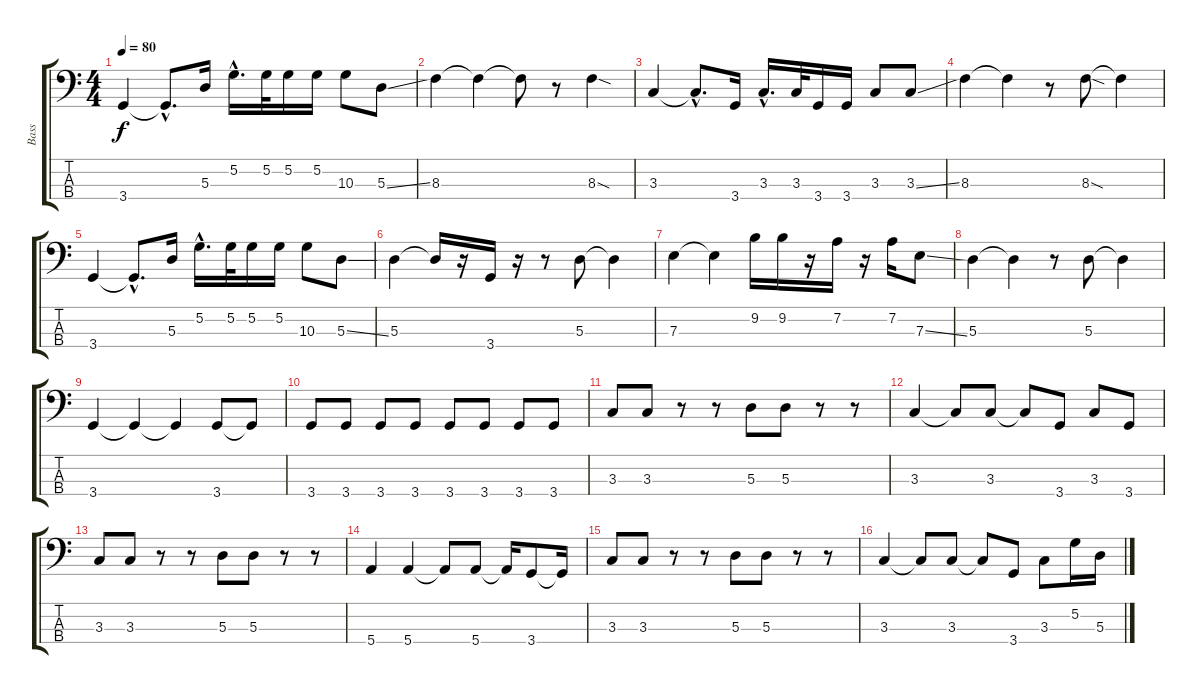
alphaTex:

\track ("Bass" "Bass") {instrument electricbassfinger}
\staff {score tabs}
\tuning (G2 D2 A1 E1) {hide}
\ts (4 4)
\tempo 80
\clef f4
\ks c
3.4.4{dy f} 3.4{hac t}.8{d} 5.3.16 5.2{hac}.16{d} 5.2.32 5.2.16 5.2.16 10.3.8 5.3{ss}.8 |
8.3.4 8.3{t}.4 8.3{t}.8 r.8 8.3{sod}.4 |
3.3.4 3.3{hac t}.8{d} 3.4.16 3.3{hac}.16{d} 3.3.32 3.4.16 3.4.16 3.3.8 3.3{ss}.8 |
8.3.4 8.3{t}.4 r.8 8.3{sod}.8 8.3{t}.4 |
3.4.4 3.4{hac t}.8{d} 5.3.16 5.2{hac}.16{d} 5.2.32 5.2.16 5.2.16 10.3.8 5.3{ss}.8 |
5.3.4 5.3{t}.16 r.16 3.4.16 r.16 r.8 5.3.8 5.3{t}.4 |
7.3.4 7.3{t}.4 9.2.16 9.2.16 r.16 7.2.16 r.16 7.2.16 7.3{ss}.8 |
5.3.4 5.3{t}.4 r.8 5.3.8 5.3{t}.4 |
3.4.4 3.4{t}.4 3.4{t}.4 3.4.8 3.4{t}.8 |
3.4.8 3.4.8 3.4.8 3.4.8 3.4.8 3.4.8 3.4.8 3.4.8 |
3.3.8 3.3.8 r.8 r.8 5.3.8 5.3.8 r.8 r.8 |
3.3.4 3.3{t}.8 3.3.8 3.3{t}.8 3.4.8 3.3.8 3.4.8 |
3.3.8 3.3.8 r.8 r.8 5.3.8 5.3.8 r.8 r.8 |
5.4.4 5.4.4 5.4{t}.8 5.4.8 5.4{t}.16 3.4.8 3.4{t}.16 |
3.3.8 3.3.8 r.8 r.8 5.3.8 5.3.8 r.8 r.8 |
3.3.4 3.3{t}.8 3.3.8 3.3{t}.8 3.4.8 3.3.8 5.2.16 5.3.16
